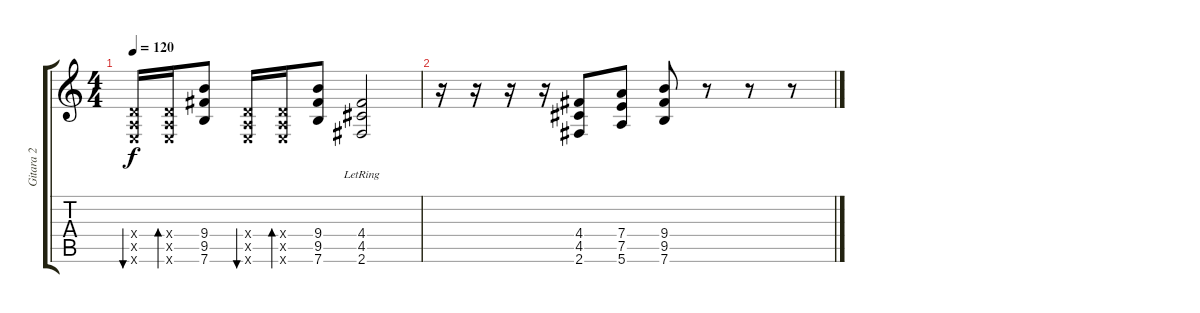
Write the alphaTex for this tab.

\track ("Gitara 2" "Gitara 2") {instrument distortionguitar}
\staff {score tabs}
\tuning (E4 B3 G3 D3 A2 E2) {hide}
\ts (4 4)
\tempo 120
\clef g2
\ks c
(0.4{x} 0.5{x} 0.6{x}).16{bu 60 dy f} (0.4{x} 0.5{x} 0.6{x}).16{bd 60} (9.4 9.5 7.6).8 (0.4{x} 0.5{x} 0.6{x}).16{bu 60} (0.4{x} 0.5{x} 0.6{x}).16{bd 60} (9.4 9.5 7.6).8 (4.4{lr} 4.5{lr} 2.6{lr}).2 |
r.16 r.16 r.16 r.16 (4.4 4.5 2.6).8 (7.4 7.5 5.6).8 (9.4 9.5 7.6).8 r.8 r.8 r.8
